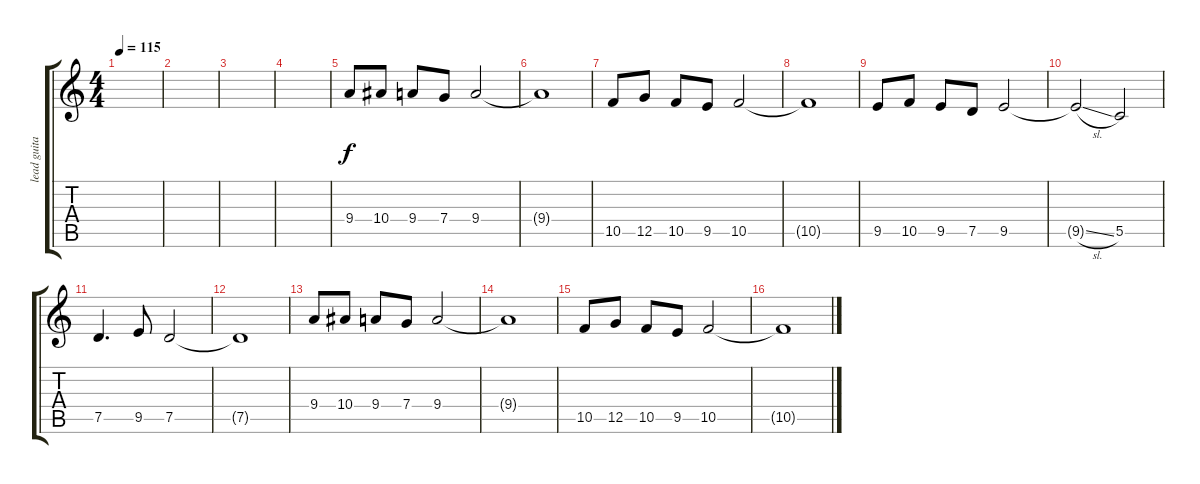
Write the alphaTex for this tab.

\track ("lead guitar" "lead guita") {instrument overdrivenguitar}
\staff {score tabs}
\tuning (D4 A3 F3 C3 G2 D2) {hide}
\ts (4 4)
\tempo 115
\clef g2
\ks c
|
|
|
|
9.4.8 10.4.8 9.4.8 7.4.8 9.4.2 |
9.4{t}.1 |
10.5.8 12.5.8 10.5.8 9.5.8 10.5.2 |
10.5{t}.1 |
9.5.8 10.5.8 9.5.8 7.5.8 9.5.2 |
9.5{sl t}.2 5.5.2 |
7.5.4{d} 9.5.8 7.5.2 |
7.5{t}.1 |
9.4.8 10.4.8 9.4.8 7.4.8 9.4.2 |
9.4{t}.1 |
10.5.8 12.5.8 10.5.8 9.5.8 10.5.2 |
10.5{t}.1
